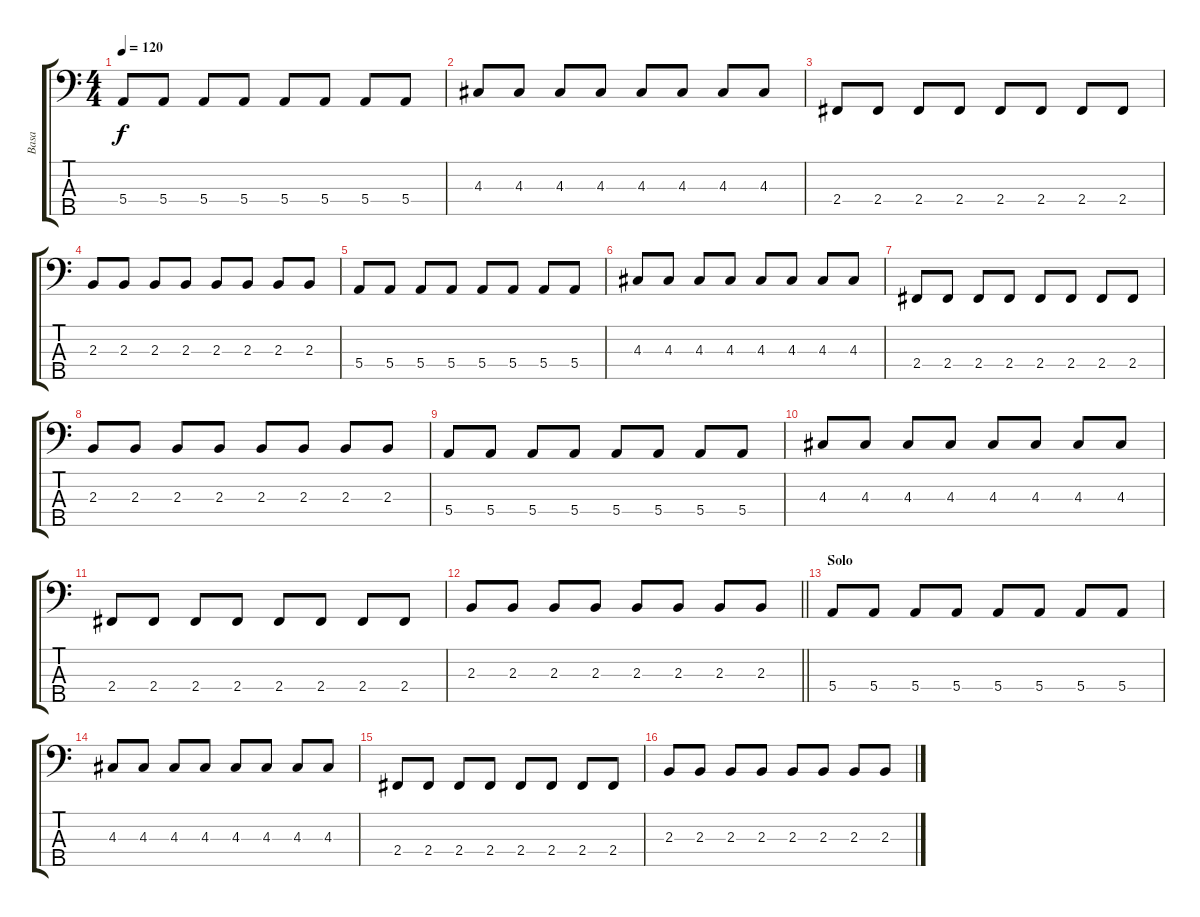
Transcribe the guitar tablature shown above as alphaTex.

\track ("Basa" "Basa") {instrument electricbasspick}
\staff {score tabs}
\tuning (G2 D2 A1 E1 B0) {hide}
\ts (4 4)
\tempo 120
\clef f4
\ks c
5.4.8{dy f} 5.4.8 5.4.8 5.4.8 5.4.8 5.4.8 5.4.8 5.4.8 |
4.3.8 4.3.8 4.3.8 4.3.8 4.3.8 4.3.8 4.3.8 4.3.8 |
2.4.8 2.4.8 2.4.8 2.4.8 2.4.8 2.4.8 2.4.8 2.4.8 |
2.3.8 2.3.8 2.3.8 2.3.8 2.3.8 2.3.8 2.3.8 2.3.8 |
5.4.8 5.4.8 5.4.8 5.4.8 5.4.8 5.4.8 5.4.8 5.4.8 |
4.3.8 4.3.8 4.3.8 4.3.8 4.3.8 4.3.8 4.3.8 4.3.8 |
2.4.8 2.4.8 2.4.8 2.4.8 2.4.8 2.4.8 2.4.8 2.4.8 |
2.3.8 2.3.8 2.3.8 2.3.8 2.3.8 2.3.8 2.3.8 2.3.8 |
5.4.8 5.4.8 5.4.8 5.4.8 5.4.8 5.4.8 5.4.8 5.4.8 |
4.3.8 4.3.8 4.3.8 4.3.8 4.3.8 4.3.8 4.3.8 4.3.8 |
2.4.8 2.4.8 2.4.8 2.4.8 2.4.8 2.4.8 2.4.8 2.4.8 |
\barLineRight lightlight
2.3.8 2.3.8 2.3.8 2.3.8 2.3.8 2.3.8 2.3.8 2.3.8 |
\section ("" "Solo")
5.4.8 5.4.8 5.4.8 5.4.8 5.4.8 5.4.8 5.4.8 5.4.8 |
4.3.8 4.3.8 4.3.8 4.3.8 4.3.8 4.3.8 4.3.8 4.3.8 |
2.4.8 2.4.8 2.4.8 2.4.8 2.4.8 2.4.8 2.4.8 2.4.8 |
2.3.8 2.3.8 2.3.8 2.3.8 2.3.8 2.3.8 2.3.8 2.3.8
